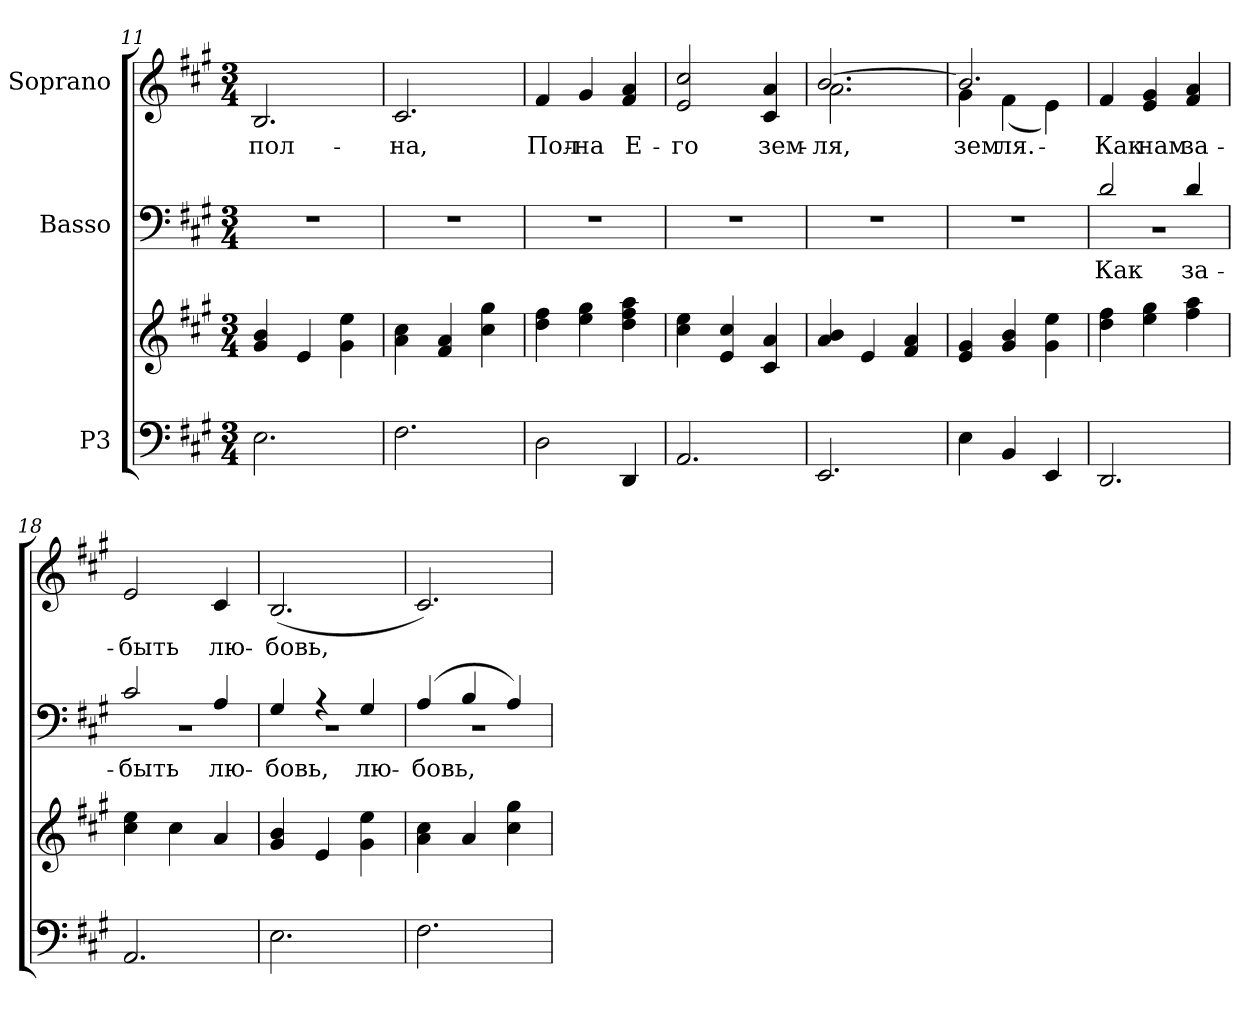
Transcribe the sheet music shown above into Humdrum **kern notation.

**kern	**kern	**kern	**text	**kern	**text
*part3	*part3	*part2	*part2	*part1	*part1
*staff4	*staff3	*staff2	*staff2	*staff1	*staff1
*I"P3	*	*I"Basso	*	*I"Soprano	*
*clefF4	*clefG2	*clefF4	*	*clefG2	*
*k[f#c#g#]	*k[f#c#g#]	*k[f#c#g#]	*	*k[f#c#g#]	*
*A:	*A:	*A:	*	*A:	*
*M3/4	*M3/4	*M3/4	*	*M3/4	*
=11	=11	=11	=11	=11	=11
!	!	!LO:N:vis=1	!	!	!
!	!	!	!	!	!LO:LY:b:color=#000000
2.Ei\	4g#i/ 4bi	2.r	.	2.Bi/	пол-
.	4ei/	.	.	.	.
.	4g#i\ 4eei	.	.	.	.
=12	=12	=12	=12	=12	=12
!	!	!LO:N:vis=1	!	!	!
!	!	!	!	!	!LO:LY:b:color=#000000
2.F#i\	4ai\ 4cc#i	2.r	.	2.c#i/	-на,
.	4f#i/ 4ai	.	.	.	.
.	4cc#i\ 4gg#i	.	.	.	.
=13	=13	=13	=13	=13	=13
!	!	!LO:N:vis=1	!	!	!
!	!	!	!	!	!LO:LY:b:color=#000000
2Di\	4ddi\ 4ff#i	2.r	.	4f#i/	Пол-
!	!	!	!	!	!LO:LY:b:color=#000000
.	4eei\ 4gg#i	.	.	4g#i/	-на
!	!	!	!	!	!LO:LY:b:color=#000000
4DDi/	4ddi\ 4ff#i 4aai	.	.	4f#i/ 4ai	Е-
!!LO:LB:g=z
=14	=14	=14	=14	=14	=14
!	!	!LO:N:vis=1	!	!	!
!	!	!	!	!	!LO:LY:b:color=#000000
2.AAi/	4cc#i\ 4eei	2.r	.	2ei/ 2cc#i	-го
.	4ei/ 4cc#i	.	.	.	.
!	!	!	!	!	!LO:LY:b:color=#000000
.	4c#i/ 4ai	.	.	4c#i/ 4ai	зем-
=15	=15	=15	=15	=15	=15
!	!	!LO:N:vis=1	!	!	!
!	!	!	!	!	!LO:LY:b:color=#000000
*	*	*	*	*^	*
2.EEi/	4ai/ 4bi	2.r	.	[>2.bi/	2.ai\	-ля,
.	4ei/	.	.	.	.	.
.	4f#i/ 4ai	.	.	.	.	.
=16	=16	=16	=16	=16	=16	=16
!	!	!LO:N:vis=1	!	!	!	!
!	!	!	!	!	!	!LO:LY:b:color=#000000
4Ei\	4ei/ 4g#i	2.r	.	2.bi/]	4g#i\	зем-
!	!	!	!	!	!	!LO:LY:b:color=#000000
4BBi/	4g#i/ 4bi	.	.	.	(4f#i\	-ля.
4EEi/	4g#i\ 4eei	.	.	.	4ei\)	.
*	*	*	*	*v	*v	*
=17	=17	=17	=17	=17	=17
*	*	*^	*	*^	*
!	!	!	!LO:N:vis=1	!LO:LY:a:color=#000000	!	!	!
*	*	*	*	*	*v	*v	*
*	*	*	*	*	*^	*
!	!	!	!	!	!	!	!LO:LY:b:color=#000000
*	*	*	*	*	*v	*v	*
2.DDi/	4ddi\ 4ff#i	2di/	2.r	Как	4f#i/	Как
!	!	!	!	!	!	!LO:LY:b:color=#000000
.	4eei\ 4gg#i	.	.	.	4ei/ 4g#i	нам
!	!	!	!	!LO:LY:a:color=#000000	!	!
!	!	!	!	!	!	!LO:LY:b:color=#000000
.	4ff#i\ 4aai	4di/	.	за-	4f#i/ 4ai	за-
=18	=18	=18	=18	=18	=18	=18
!	!	!	!LO:N:vis=1	!LO:LY:a:color=#000000	!	!
!	!	!	!	!	!	!LO:LY:b:color=#000000
2.AAi/	4cc#i\ 4eei	2c#i/	2.r	-быть	2ei/	-быть
.	4cc#i\	.	.	.	.	.
!	!	!	!	!LO:LY:a:color=#000000	!	!
!	!	!	!	!	!	!LO:LY:b:color=#000000
.	4ai/	4Ai/	.	лю-	4c#i/	лю-
=19	=19	=19	=19	=19	=19	=19
!	!	!	!LO:N:vis=1	!LO:LY:a:color=#000000	!	!
!	!	!	!	!	!	!LO:LY:b:color=#000000
2.Ei\	4g#i/ 4bi	4G#i/	2.r	-бовь,	(2.Bi/	-бовь,
.	4ei/	4r	.	.	.	.
!	!	!	!	!LO:LY:a:color=#000000	!	!
.	4g#i\ 4eei	4G#i/	.	лю-	.	.
=20	=20	=20	=20	=20	=20	=20
!	!	!	!LO:N:vis=1	!LO:LY:a:color=#000000	!	!
2.F#i\	4ai\ 4cc#i	(4Ai/	2.r	-бовь,	2.c#i/)	.
.	4ai/	4Bi/	.	.	.	.
.	4cc#i\ 4gg#i	4Ai/)	.	.	.	.
*	*	*v	*v	*	*	*
=	=	=	=	=	=
*-	*-	*-	*-	*-	*-
